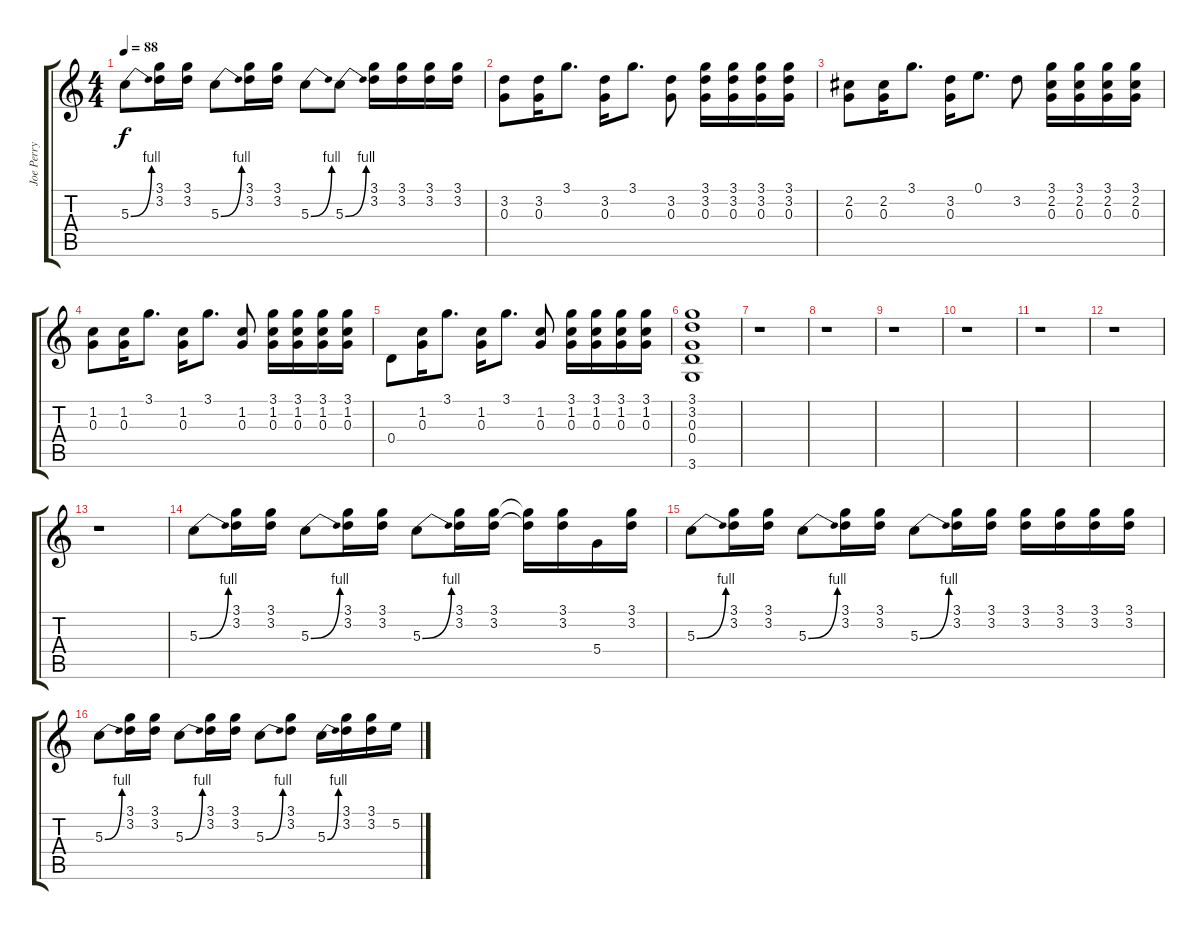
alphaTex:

\track ("Joe Perry (Gtr. 1)" "Joe Perry ") {instrument distortionguitar}
\staff {score tabs}
\tuning (E4 B3 G3 D3 A2 E2) {hide}
\ts (4 4)
\tempo 88
\clef g2
\ks c
5.3{be (bend 0 0 60 4)}.8{dy f} (3.1 3.2).16 (3.1 3.2).16 5.3{be (bend 0 0 60 4)}.8 (3.1 3.2).16 (3.1 3.2).16 5.3{be (bend 0 0 60 4)}.8 5.3{be (bend 0 0 60 4)}.8 (3.1 3.2).16 (3.1 3.2).16 (3.1 3.2).16 (3.1 3.2).16 |
(3.2 0.3).8 (3.2 0.3).16 3.1.8{d} (3.2 0.3).16 3.1.8{d} (3.2 0.3).8 (3.1 3.2 0.3).16 (3.1 3.2 0.3).16 (3.1 3.2 0.3).16 (3.1 3.2 0.3).16 |
(2.2 0.3).8 (2.2 0.3).16 3.1.8{d} (3.2 0.3).16 0.1.8{d} 3.2.8 (3.1 2.2 0.3).16 (3.1 2.2 0.3).16 (3.1 2.2 0.3).16 (3.1 2.2 0.3).16 |
(1.2 0.3).8 (1.2 0.3).16 3.1.8{d} (1.2 0.3).16 3.1.8{d} (1.2 0.3).8 (3.1 1.2 0.3).16 (3.1 1.2 0.3).16 (3.1 1.2 0.3).16 (3.1 1.2 0.3).16 |
0.4.8 (1.2 0.3).16 3.1.8{d} (1.2 0.3).16 3.1.8{d} (1.2 0.3).8 (3.1 1.2 0.3).16 (3.1 1.2 0.3).16 (3.1 1.2 0.3).16 (3.1 1.2 0.3).16 |
(3.1 3.2 0.3 0.4 3.6).1 |
r.1 |
r.1 |
r.1 |
r.1 |
r.1 |
r.1 |
r.1 |
5.3{be (bend 0 0 60 4)}.8 (3.1 3.2).16 (3.1 3.2).16 5.3{be (bend 0 0 60 4)}.8 (3.1 3.2).16 (3.1 3.2).16 5.3{be (bend 0 0 60 4)}.8 (3.1 3.2).16 (3.1 3.2).16 (3.1{t} 3.2{t}).16 (3.1 3.2).16 5.4.16 (3.1 3.2).16 |
5.3{be (bend 0 0 60 4)}.8 (3.1 3.2).16 (3.1 3.2).16 5.3{be (bend 0 0 60 4)}.8 (3.1 3.2).16 (3.1 3.2).16 5.3{be (bend 0 0 60 4)}.8 (3.1 3.2).16 (3.1 3.2).16 (3.1 3.2).16 (3.1 3.2).16 (3.1 3.2).16 (3.1 3.2).16 |
5.3{be (bend 0 0 60 4)}.8 (3.1 3.2).16 (3.1 3.2).16 5.3{be (bend 0 0 60 4)}.8 (3.1 3.2).16 (3.1 3.2).16 5.3{be (bend 0 0 60 4)}.8 (3.1 3.2).8 5.3{be (bend 0 0 60 4)}.16 (3.1 3.2).16 (3.1 3.2).16 5.2.16
